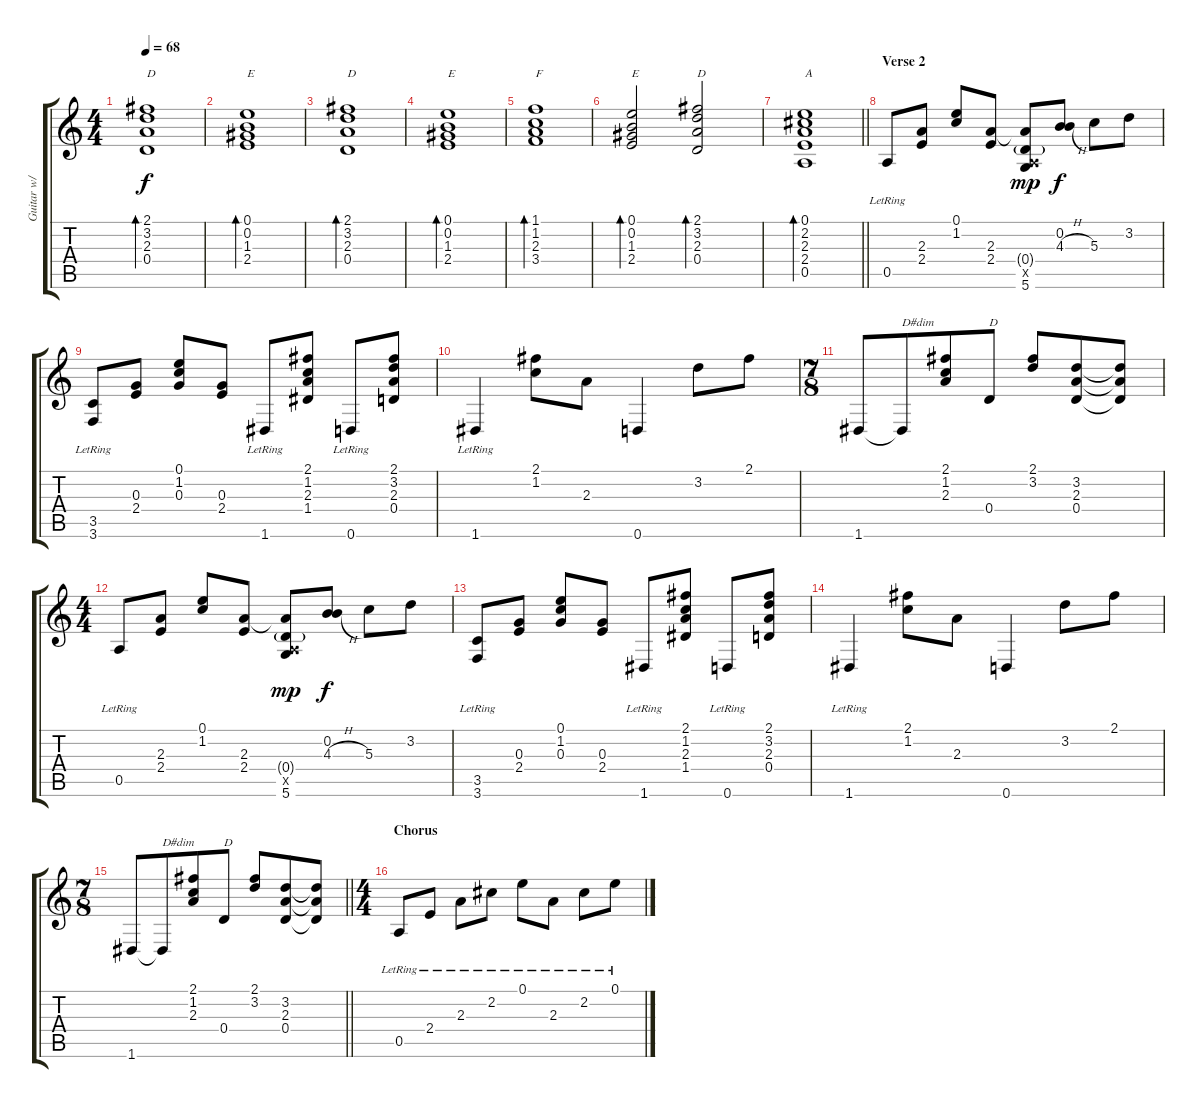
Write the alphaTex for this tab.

\track ("Guitar w/ Flanger" "Guitar w/ ") {instrument electricguitarclean}
\staff {score tabs}
\tuning (E4 B3 G3 D3 A2 D2) {hide}
\ts (4 4)
\tempo 68
\clef g2
\ks c
(2.1 3.2 2.3 0.4).1{bd 120 txt "D" dy f} |
(0.1 0.2 1.3 2.4).1{bd 120 txt "E"} |
(2.1 3.2 2.3 0.4).1{bd 120 txt "D"} |
(0.1 0.2 1.3 2.4).1{bd 120 txt "E"} |
(1.1 1.2 2.3 3.4).1{bd 120 txt "F"} |
(0.1 0.2 1.3 2.4).2{bd 120 txt "E"} (2.1 3.2 2.3 0.4).2{bd 120 txt "D"} |
\barLineRight lightlight
(0.1 2.2 2.3 2.4 0.5).1{bd 120 txt "A"} |
\section ("" "Verse 2")
0.5{lr}.8 (2.3 2.4).8 (0.1 1.2).8 (2.3 2.4).8 (2.3{t} 0.4{g} 0.5{x} 5.6).8{dy mp} (0.2 4.3{h}).8{dy f} 5.3.8 3.2.8 |
(3.5{lr} 3.6{lr}).8 (0.3 2.4).8 (0.1 1.2 0.3).8 (0.3 2.4).8 1.6{lr}.8 (2.1 1.2 2.3 1.4).8 0.6{lr}.8 (2.1 3.2 2.3 0.4).8 |
1.6{lr}.4 (2.1 1.2).8 2.3.8 0.6.4 3.2.8 2.1.8 |
\ts (7 8)
1.6.8 1.6{t}.8{txt "D#dim"} (2.1 1.2 2.3).8 0.4.8{txt "D"} (2.1 3.2).8 (3.2 2.3 0.4).8 (3.2{t} 2.3{t} 0.4{t}).8 |
\ts (4 4)
0.5{lr}.8 (2.3 2.4).8 (0.1 1.2).8 (2.3 2.4).8 (2.3{t} 0.4{g} 0.5{x} 5.6).8{dy mp} (0.2 4.3{h}).8{dy f} 5.3.8 3.2.8 |
(3.5{lr} 3.6{lr}).8 (0.3 2.4).8 (0.1 1.2 0.3).8 (0.3 2.4).8 1.6{lr}.8 (2.1 1.2 2.3 1.4).8 0.6{lr}.8 (2.1 3.2 2.3 0.4).8 |
1.6{lr}.4 (2.1 1.2).8 2.3.8 0.6.4 3.2.8 2.1.8 |
\ts (7 8)
\barLineRight lightlight
1.6.8 1.6{t}.8{txt "D#dim"} (2.1 1.2 2.3).8 0.4.8{txt "D"} (2.1 3.2).8 (3.2 2.3 0.4).8 (3.2{t} 2.3{t} 0.4{t}).8 |
\ts (4 4)
\section ("" "Chorus")
0.5{lr}.8 2.4{lr}.8 2.3{lr}.8 2.2{lr}.8 0.1{lr}.8 2.3{lr}.8 2.2{lr}.8 0.1{lr}.8
